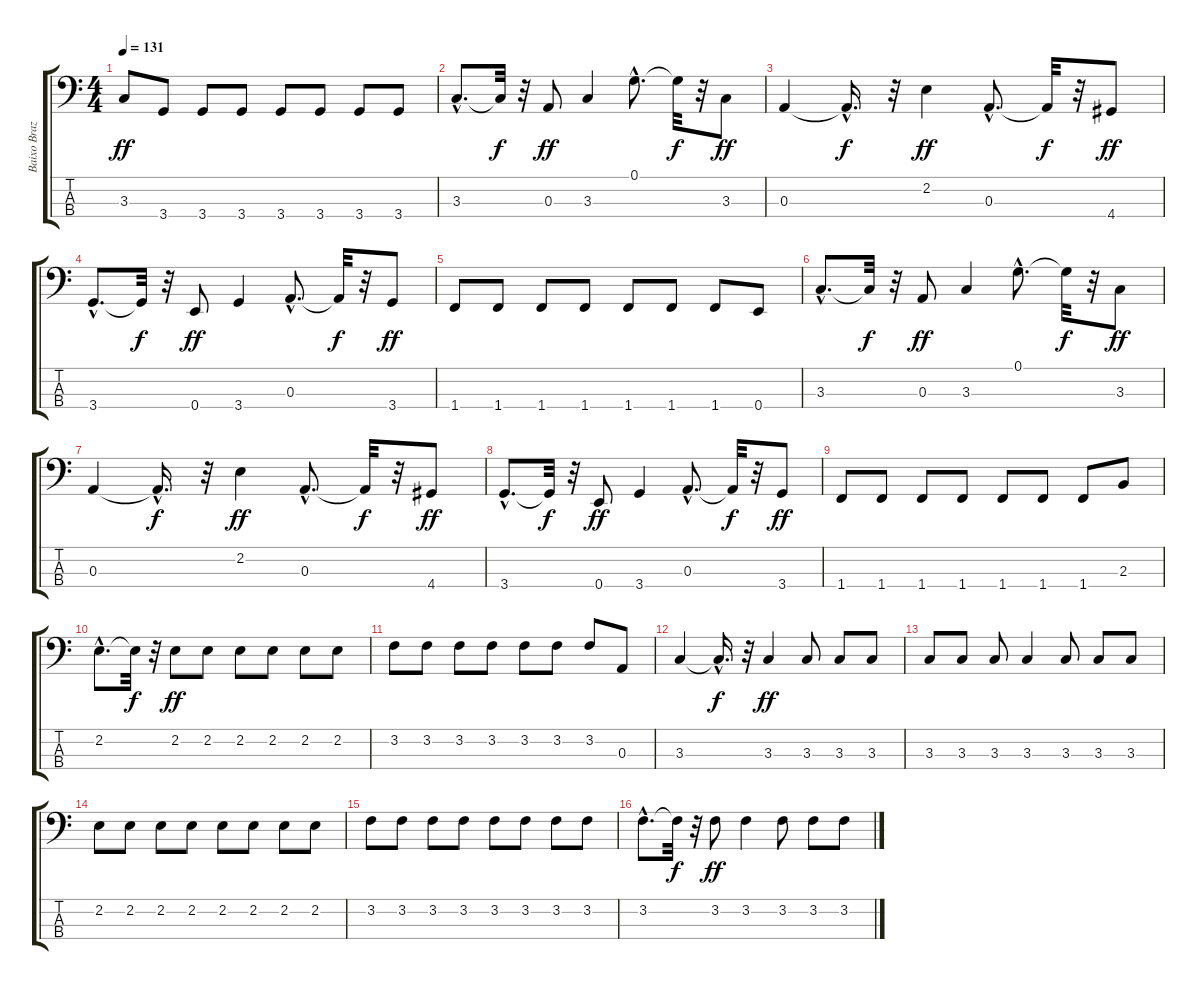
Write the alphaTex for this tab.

\track ("Baixo Brazil" "Baixo Braz") {instrument electricbasspick}
\staff {score tabs}
\tuning (G2 D2 A1 E1) {hide}
\ts (4 4)
\tempo 131
\clef f4
\ks c
3.3.8{dy ff} 3.4.8 3.4.8 3.4.8 3.4.8 3.4.8 3.4.8 3.4.8 |
3.3{hac}.8{d} 3.3{t}.32{dy f} r.32 0.3.8{dy ff} 3.3.4 0.1{hac}.8{d} 0.1{t}.32{dy f} r.32 3.3.8{dy ff} |
0.3.4 0.3{hac t}.16{d dy f} r.32 2.2.4{dy ff} 0.3{hac}.8{d} 0.3{t}.32{dy f} r.32 4.4.8{dy ff} |
3.4{hac}.8{d} 3.4{t}.32{dy f} r.32 0.4.8{dy ff} 3.4.4 0.3{hac}.8{d} 0.3{t}.32{dy f} r.32 3.4.8{dy ff} |
1.4.8 1.4.8 1.4.8 1.4.8 1.4.8 1.4.8 1.4.8 0.4.8 |
3.3{hac}.8{d} 3.3{t}.32{dy f} r.32 0.3.8{dy ff} 3.3.4 0.1{hac}.8{d} 0.1{t}.32{dy f} r.32 3.3.8{dy ff} |
0.3.4 0.3{hac t}.16{d dy f} r.32 2.2.4{dy ff} 0.3{hac}.8{d} 0.3{t}.32{dy f} r.32 4.4.8{dy ff} |
3.4{hac}.8{d} 3.4{t}.32{dy f} r.32 0.4.8{dy ff} 3.4.4 0.3{hac}.8{d} 0.3{t}.32{dy f} r.32 3.4.8{dy ff} |
1.4.8 1.4.8 1.4.8 1.4.8 1.4.8 1.4.8 1.4.8 2.3.8 |
2.2{hac}.8{d} 2.2{t}.32{dy f} r.32 2.2.8{dy ff} 2.2.8 2.2.8 2.2.8 2.2.8 2.2.8 |
3.2.8 3.2.8 3.2.8 3.2.8 3.2.8 3.2.8 3.2.8 0.3.8 |
3.3.4 3.3{hac t}.16{d dy f} r.32 3.3.4{dy ff} 3.3.8 3.3.8 3.3.8 |
3.3.8 3.3.8 3.3.8 3.3.4 3.3.8 3.3.8 3.3.8 |
2.2.8 2.2.8 2.2.8 2.2.8 2.2.8 2.2.8 2.2.8 2.2.8 |
3.2.8 3.2.8 3.2.8 3.2.8 3.2.8 3.2.8 3.2.8 3.2.8 |
3.2{hac}.8{d} 3.2{t}.32{dy f} r.32 3.2.8{dy ff} 3.2.4 3.2.8 3.2.8 3.2.8
